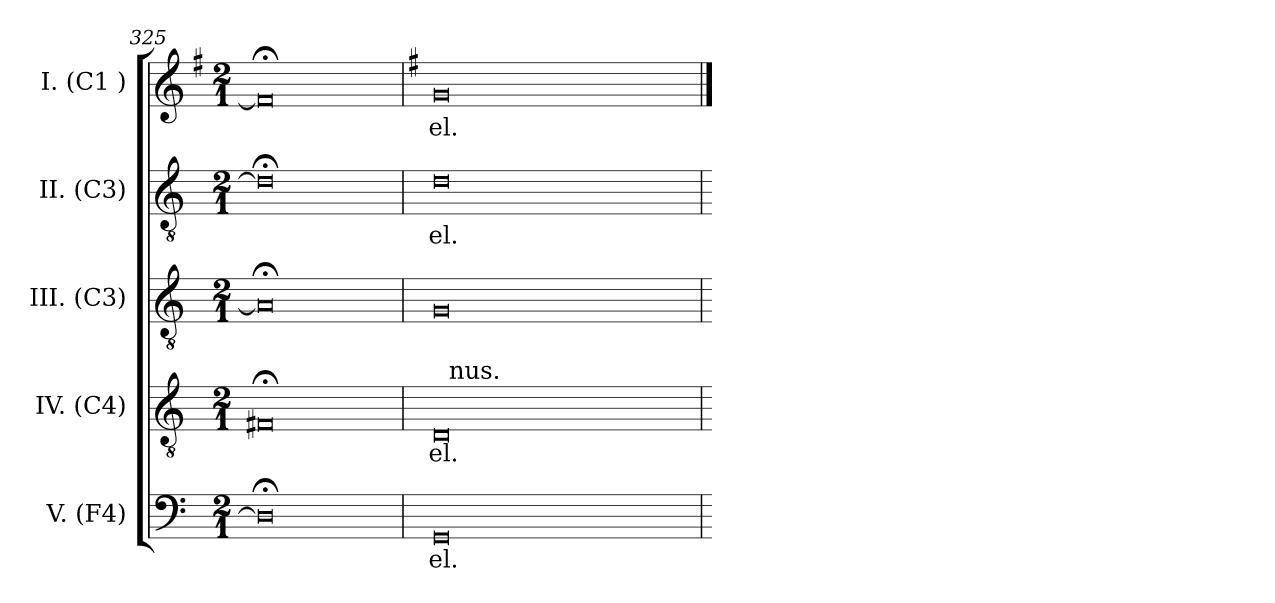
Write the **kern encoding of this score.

**kern	**text	**kern	**text	**kern	**kern	**text	**kern	**text
*part5	*part5	*part4	*part4	*part3	*part2	*part2	*part1	*part1
*staff5	*staff5	*staff4	*staff4	*staff3	*staff2	*staff2	*staff1	*staff1
*I"V. (F4)	*	*I"IV. (C4)	*	*I"III. (C3)	*I"II. (C3)	*	*I"I. (C1 )	*
*I'V.	*	*I'IV.	*	*I'III.	*I'II.	*	*I'I.	*
*clefF4	*	*clefGv2	*	*clefGv2	*clefGv2	*	*clefG2	*
*k[]	*	*k[]	*	*	*k[]	*	*k[f#]	*
*C:	*	*C:	*	*	*C:	*	*G:	*
*M2/1	*	*M2/1	*	*M2/1	*M2/1	*	*M2/1	*
=325	=325	=325	=325	=325	=325	=325	=325	=325
0D;<]	.	0F#;<	.	0A;<]	0d;<]	.	0f#;<]	.
=326	=326	=326	=326	=326	=326	=326	=326	=326
*	*	*	*	*	*	*	*k[f#]	*
*	*	*	*	*	*	*	*G:	*
!	!LO:LY:b:rj	!	!LO:LY:b:rj	!	!	!LO:LY:b:rj	!	!LO:LY:b:rj
*	*	*^	*	*	*	*	*	*
0GG	-el.	0D	32.ryy	-el.	0G	0d	-el.	0g	-el.
!	!	!	!LO:TX:a:t=nus.	!	!	!	!	!	!
.	.	.	1ryy	.	.	.	.	.	.
.	.	.	2ryy	.	.	.	.	.	.
.	.	.	4ryy	.	.	.	.	.	.
.	.	.	8ryy	.	.	.	.	.	.
.	.	.	16ryy	.	.	.	.	.	.
.	.	.	64ryy	.	.	.	.	.	.
*	*	*v	*v	*	*	*	*	*	*
=	==	=	==	=	=	==	==	==
*-	*-	*-	*-	*-	*-	*-	*-	*-
